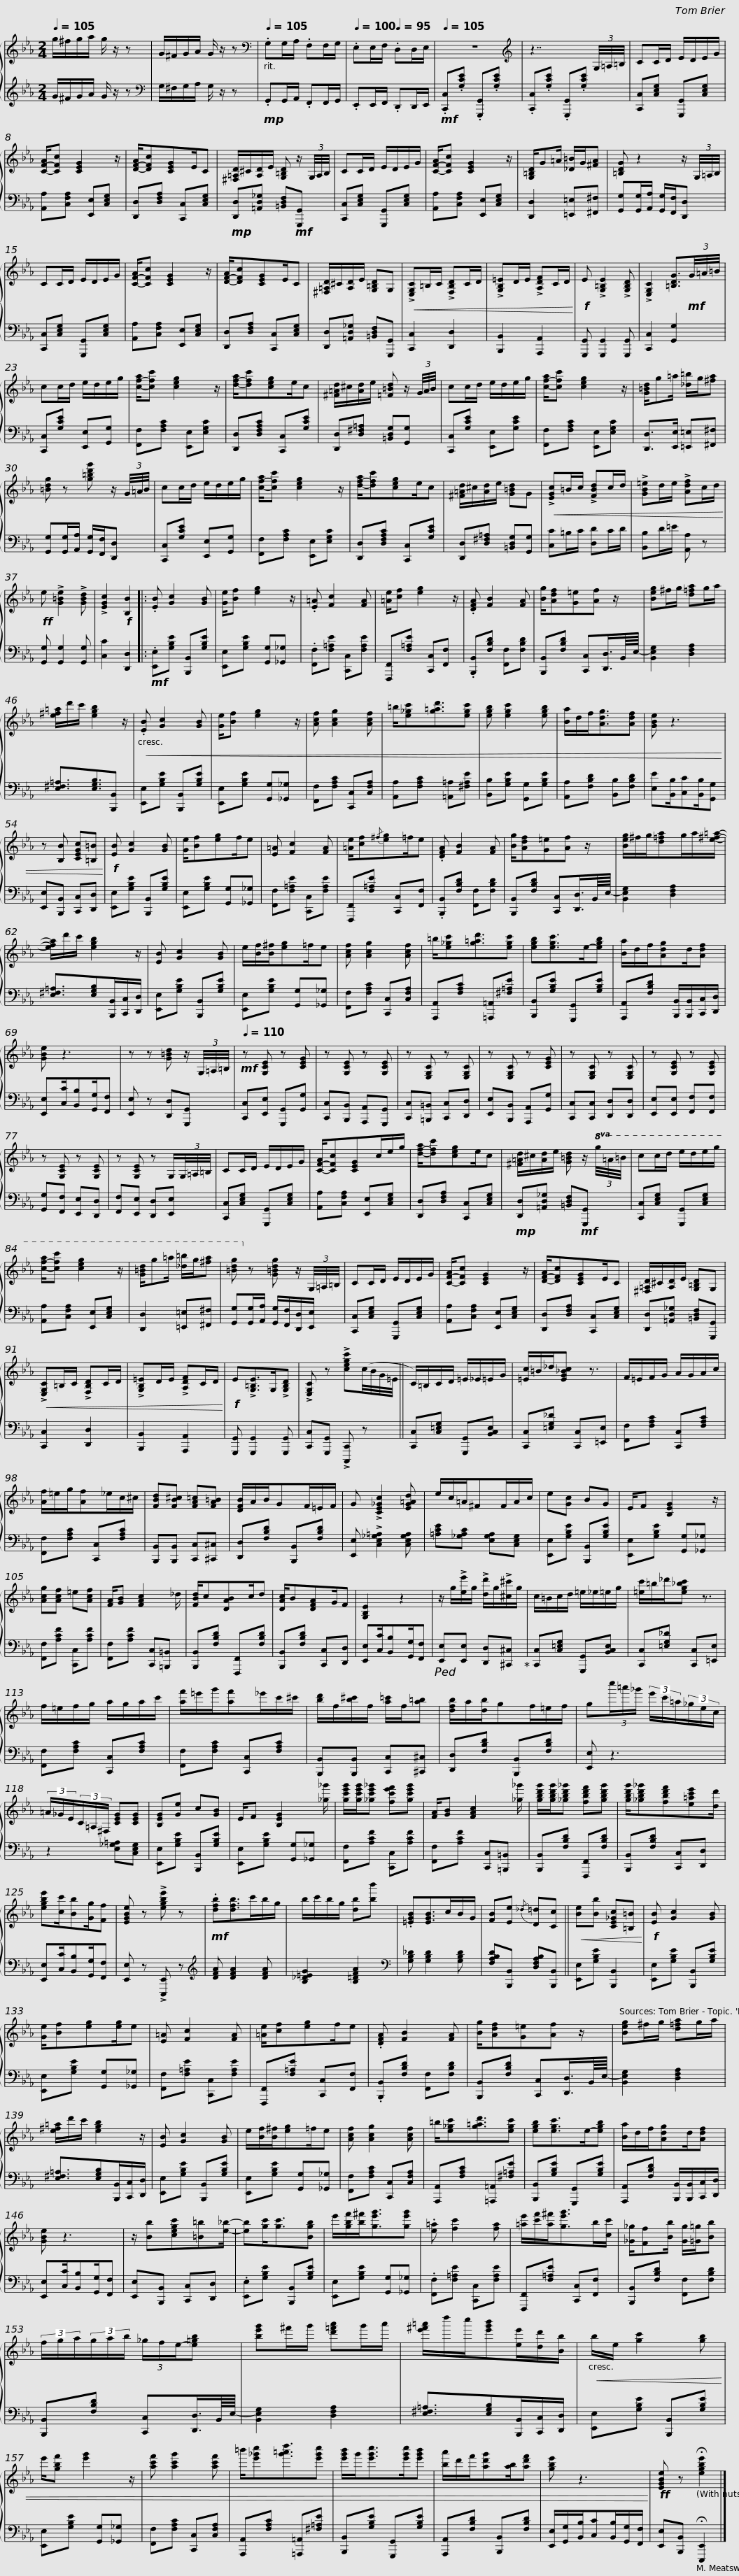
X:1
%%score { 1 | 2 }
L:1/8
Q:1/4=105
M:2/4
I:linebreak $
K:Eb
V:1 treble
V:2 treble
V:1
 g/^f/g/a/ g/ z/ z | G/^F/G/A/ G/ z/ z |[K:bass][Q:1/4=105] .G,G,/A,/ .F,F,/G,/ |[Q:1/4=100] .E,E,/F,/[Q:1/4=95] .D,D,/E,/ |[Q:1/4=105] z4 | %5
[K:treble] z7/2 (3G,/4=A,/4=B,/4 |$ CC/D/ E/D/E/G/ | [C-F-A]/[CFc] [CEG]2 z/ | [D-F-A]/[DFc][CEG]E/C | [^F,=A,D]/^C/[A,D]/E/ [G,=B,D] z/ (3G,/4A,/4B,/4 |$ %10
 CC/D/ E/D/E/G/ | [C-F-A]/[CFc] [CEG]2 z/ | [G,=B,D]/G=A/ [_D=B]/G/[^FA] | [=B,DG] z2 z/ (3G,/4=A,/4B,/4 | CC/D/ E/D/E/G/ |$ %15
 [C-F-A]/[CFc] [CEG]2 z/ | [D-F-A]/[DFc][CEG]E/C | [^F,=A,D]/^C/[A,D]/E/ [G,=B,D]G, |!<(! !>![E,G,C]=B,/C/ !>![F,B,D]C/D/ | !>![G,B,=E]D/E/ !>![A,DF]C/D/!<)! | %20
!f! E !>![G,=B,E]2 !>![G,B,D] |$ !>![E,G,C]2 [=B,DG]3/2!mf!(3G/4=A/4=B/4 | cc/d/ e/d/e/g/ | [c-f-a]/[cfc'] [ceg]2 z/ | [d-f-a]/[dfc'][ceg]e/c | %25
 [^F=Ad]/^c/[Ad]/e/ [=F=Bd] z/ (3G/4A/4B/4 |$ cc/d/ e/d/e/g/ | [c-f-a]/[cfc'] [ceg]2 z/ | [G=Bd]/g=a/ [_d=b]/g/[^fa] | [=Bdg] z [g=bd'g'] z/ (3G/4=A/4B/4 | %30
 cc/d/ e/d/e/g/ |$ [c-f-a]/[cfc'] [ceg]2 z/ | [d-f-a]/[dfc'][ceg]e/c | [^F=Ad]/^c/[Ad]/e/ [G=Bd]G |!<(! !>![EGc]=B/c/ !>![FBd]c/d/ | %35
 !>![GB=e]d/e/ !>![Adf]c/d/!<)! |!ff! e !>![G=Be]2 !>![GBd] | !>![EGc]2!f! [B,B]2 |:$ .[EB] [Gc]2 [GB] | [Ge]/[Bf] [eg]2 z/ | %40
 .[E=A] [Fc]2 [FA] | [=Ae]/[cf] [eg]2 z/ | .[DFA] [FB]2 [FA] | [Bg]/[Adf][G=e][Af] z/ |$ [Beg]^f/g/ [d=fa]g/a/ | %45
 [e^f=a]/d'/c'/ [egb]2 z/ |!<(! .[EB] [Gc]2 [GB] | [Ge]/[Bf] [eg]2 z/ | [Acf] [Acg]2 [Acf] | =b/[e_gc'][g=ad']3/2[egc'] | %50
 [egb] [egc']2 [egb] |$ [Ba]/d/f<[Adg][Adf] | [GBe] z3 | z [B,B] [CEGc][=B,=B]!<)! |!f! [EB] [Gc]2 [GB] | %55
 [Ge]/[Bf][eg]f/e | [E=A] [Fc]2 [FA] | [=Ae]/[cf]{/^f}[eg]=f/e |$ .[DFA] [FB]2 [FA] | [Bg]/[Adf][G=e][Af] z/ | %60
 [Beg]/^f/g/[d=fa]g/a/[e^f=a]/- | [efa]/d'/c'/ [egb]2 z/ | [EB] [Gc]2 [GB] |$ e/[Bf]/[B^f]/[eg]=f/e | [Acf] [Acg]2 [Acf] | %65
 =b/[e_gc'][g=ad']3/2[egc'] | [egb][egc']>e-[egb] | [Ba]/d/f/[Adg]d/[Adf] | [GBe] z3 |$ z z [G=Bd] z/ (3G,/4=A,/4=B,/4 | %70
!mf![Q:1/4=110] z [G,CE] z [CEG] | z [G,CE] z [G,CE] | z [E,G,C] z [E,G,C] | z [E,G,C] z [CEG] | z [E,G,C] z [E,G,C] | %75
 z [G,CE] z [G,CE] |$ z [G,CE] z [G,CE] | z [G,CE] z G,/(3G,/4=A,/4=B,/4 | CC/D/ E/D/E/G/ | [C-F-A]/[CFc][CEG]c/e/g/ | %80
 [d-f-a]/[dfc'][ceg]e/c |$ [^F=Ad]/^c/[Ad]/e/ [G=Bd] z/!8va(! (3g/4=a/4=b/4 | c'c'/d'/ e'/d'/e'/g'/ | [c'-f'-a']/[c'f'c''] [c'e'g']2 z/ | [g=bd']/g'=a'/ [_d'=b']/g'/[^f'a'] | %85
 [=bd'g']!8va)! z [G=Bdg] z/ (3G,/4=A,/4=B,/4 |$ CC/D/ E/D/E/G/ | [C-F-A]/[CFc] [CEG]2 z/ | [D-F-A]/[DFc][CEG]E/C | [^F,=A,D]/^C/[A,D]/E/ [G,=B,D]G, | %90
!<(! !>![E,G,C]=B,/C/ !>![F,B,D]C/D/ | !>![G,B,=E]D/E/ !>![A,DF]C/D/!<)! |$!f! E!>![G,=B,E]>G,!>![G,B,D] | !>![E,G,C] z !>![cegc'](c/4B/4G/4=E/4 || C/)=B,/C/D/ =E/_E/=E/G/ | %95
 [=Ec]/=B/_d/[EG_Bc] z3/2 | F/=E/F/G/ A/G/A/c/ |$ [Af]/=e/g/[Af]_e/c/^c/ | [FBd][FB^c] [FA=c][FA=B] | [DFB]/A/B/GF/=E/F/ | %100
 G !>![CE_Gc]2 [EG=Ad] | e/c/=A/^FF/A/c/ | e[Gc] BG |$ E/F [B,EG]2 z/ | [Acg][Acf] =e[Acf] | %105
 [FA]/[GB] [FAc]2 _d/ | [FBd]/c[DAB]c/d | [DAc]/B[DFA]G/F | [G,B,E]2 z2 |$ z/ g/!>![ee']/g/ !>![dd']/g/!>![^c^c']/g/ | %110
 c/=B/c/d/ =e/_e/=e/g/ | [=ec']/=b/_d'/[eg_bc'] z3/2 | f/=e/f/g/ a/g/a/c'/ |$ [af']/=e'/g'/[af']_e'/c'/^c'/ | [bd']/f/[b^c']/f/ [a=c']/f/[a=b] | %115
 [dfb]/a/[db]/gf/=e/f/ | g(3c''/=a'/_g'/ (3e'/c'/=a/(3_g/e/c/ |$ (3=A/_G/E/(3C/=A,/^F,/ [CEG][CEG] | [B,EG][Ge] c[GB] | E/F [B,EG]2 [_g_g']/ | %120
 [gc'e'g']/[gc'e'g']/[_gc'e'_g'] [fc'e'f'][gc'e'g'] | [FA]/[GB] [FAc]2 [_g_g']/ | [gbd'g']/[gbd'g']/[_gbd'_g'] [fbd'f'][gbd'g'] |$ [gbd'g']/[_gbd'_g'][fbd'f'][e=ac'e'][dd']/ | [egbe'][cc']/[Bb][Gg]/[Ff] | %125
 [EGBe] z !>![egbe'] z |!mf! .[dfb][dfb]>c'b/g/ | b/c'/b/g/ [db][bb'] | .[=EGB][EGB]>cB/G/ |$ [FB][Ee]{/_d} [D=d][Cc] || %130
!<(! [Be][Bb] [CE_Gc][=B,=B]!<)! |!f! [EB] [Gc]2 [GB] | [Ge]/[Bf][eg][eg]/e | [E=A] [Fc]2 [FA] | [=Ae]/[cf][eg]f/e | %135
 .[DFA] [FB]2 [FA] |$ [Bg]/[Adf][G=e][Af] z/ | [Beg]^f/g/ [d=fa]g/a/ | [e^f=a]/d'/c'/ [egb]2 z/ | [EB] [Gc]2 [GB] | %140
 e/[Bf]/[B^f]/[eg]=f/e | [Acf] [Acg]2 [Acf] |$ =b/[e_gc'][g=ad']3/2[egc'] | [egb][egc']>e-[egb] | [Ba]/d/f/[Adg]d/[Adf] | %145
 [GBe] z3 | z/ [Bb][cegc'][=B=b][e_b]/- | [eb][gc']<[gc'][Bgb] |$ e'/[gbf']/[b^f']<[ge'g'][ge'g'] | .[e=a] [fc']2 [fa] | %150
 [=ae']/[c'f']/[a^f']<[ge'g']b/[cc']/ | [_G_g]/[Ff][Bb]/ [Gg]/[=G=g]/[Bb] | (3f/g/a/(3g/a/b/ (3_g/f/e/-[e=gb] |$ [be'g']^f'/g'/ [d'=f'a']g'/a'/ | [e'^f'=a']/d''/c''/[e'g'b'][ee']/[dd']/[Bb]/ | %155
!<(! b/e/ [gc']2 [gb] | e'/[gbf'] [e'g']2 z/ | [ac'f'] [ac'g']2 [ac'f'] | =b'/[e'_g'c''][g'=a'd'']3/2[e'g'c''] |$ [e'g'b']/g'<[e'g'c''][e'g'c'']/[e'g'b'] | %160
 [ba']/d'/f'/[ad'g'][ab]/[ad'f'] | [gbe'] z3!<)! |!ff! [EGBe] z !fermata![egbe']2 |] %163
V:2
 G/^F/G/A/ G/ z/ z |[K:bass] G,/^F,/G,/A,/ G,/ z/ z |!mp! .G,,G,,/A,,/ .F,,F,,/G,,/ | .E,,E,,/F,,/ .D,,D,,/E,,/ |!mf! .[C,,C,].[G,CE] .[G,,,G,,].[G,CE] | %5
 .[C,,C,].[G,CE] .[G,,,G,,].[G,CE] |$ [C,,C,][C,E,G,] [G,,,G,,][C,E,G,] | [A,,A,][C,F,A,] [E,,E,][C,E,G,] | [D,,D,][D,F,A,] [C,,C,][C,E,G,] |!mp! [D,,D,][=A,,D,_G,] [=B,,D,F,]!mf![G,,,G,,] |$ %10
 [C,,C,][C,E,G,] [G,,,G,,][C,E,G,] | [A,,A,][C,F,A,] [E,,E,][C,E,G,] | [D,,D,]2 [=E,,=E,][^F,,^F,] | [G,,G,][G,,G,]/[A,,A,]/ [G,,G,]/[F,,F,]/[D,,D,] | [C,,C,][C,E,G,] [G,,,G,,][C,E,G,] |$ %15
 [A,,A,][C,F,A,] [E,,E,][C,E,G,] | [D,,D,][D,F,A,] [C,,C,][C,E,G,] | [D,,D,][=A,,D,_G,] [=B,,D,F,][G,,,G,,] | [C,,C,]2 [D,,D,]2 | [B,,,B,,]2 [A,,,A,,]2 | %20
 [G,,,G,,] [G,,,G,,]2 [G,,,G,,] |$ [C,,C,]2 [G,,G,]2 | [C,,C,][G,CE] [E,,E,][G,,G,] | [F,,F,][F,A,C] [E,,E,][E,G,C] | [D,,D,][D,F,A,C] [C,,C,][G,CE] | %25
 [D,,D,][D,^F,=A,] [=B,,D,G,][G,,G,] |$ [C,,C,][G,CE] [E,,E,][G,CE] | [F,,F,][F,A,C] [E,,E,][E,G,C] | [D,,D,]>[E,,E,] [=E,,=E,][^F,,^F,] | [G,,G,][G,,G,]/[A,,A,]/ [G,,G,]/[F,,F,]/[D,,D,] | %30
 [C,,C,][G,CE] [E,,E,][G,,G,] |$ [F,,F,][F,A,C] [E,,E,][E,G,C] | [D,,D,][D,F,A,C] [C,,C,][G,CE] | [D,,D,][D,^F,=A,] [=B,,D,G,][G,,G,] | [C,C]=B,/C/ [D,D]C/D/ | %35
 [B,,B,]D/=E/ [A,,A,] z | [G,,G,] [G,,G,]2 [G,,G,] | [C,C]2 [D,,D,]2 |:$!mf! .[E,,E,][G,B,E] [B,,,B,,][G,B,E] | [E,,E,][G,B,E] [G,,G,][_G,,_G,] | %40
 .[F,,F,][F,=A,E] [C,,C,][F,A,E] | [F,,,F,,][F,=A,E] [C,,C,][F,,F,] | .[B,,,B,,][F,B,D] [F,,F,][F,B,D] | [B,,,B,,][F,B,D] [C,,C,][D,,D,]3/4B,,/8-E,/8- |$ [B,,E,G,]2 [D,F,A,]2 | %45
 [E,^F,=A,]3/2[E,G,B,]3/2[B,,,B,,] | [E,,E,][G,B,E] [B,,,B,,][G,B,E] | [E,,E,][G,B,E] [G,,G,][_G,,_G,] | [F,,F,][F,A,C] [C,,C,][C,F,A,] | [A,,A,][F,A,C] [=A,,=A,][^F,A,E] | %50
 [B,,B,][G,B,E] [G,,G,][G,B,E] |$ [A,,A,][F,B,D] [B,,B,][F,B,D] | [E,E][B,,B,]/[C,C][B,,B,]/[G,,G,] | [E,,E,][B,,,B,,] [C,,C,][D,,D,] | [E,,E,][G,B,E] [B,,,B,,][G,B,E] | %55
 [E,,E,][G,B,E] [G,,G,][_G,,_G,] | [F,,F,][F,=A,E] [C,,C,][F,A,E] | [F,,,F,,][F,=A,E] [C,,C,][F,,F,] |$ .[B,,,B,,][F,B,D] [F,,F,][F,B,D] | [B,,,B,,][F,B,D] [C,,C,][D,,D,]3/4B,,/8-E,/8- | %60
 [B,,E,G,]2 [D,F,A,]2 | [E,^F,=A,]3/2[E,G,B,][B,,,B,,]/[C,,C,]/[D,,D,]/ | [E,,E,][G,B,E] [B,,,B,,][G,B,E] |$ [E,,E,][G,B,E] [G,,G,][_G,,_G,] | [F,,F,][F,A,C] [C,,C,][C,F,A,] | %65
 [A,,,A,,][F,A,C] [=A,,,=A,,][^F,=A,E] | [B,,,B,,][G,B,E] [G,,,G,,][G,B,E] | [A,,,A,,][F,B,D] [B,,,B,,]/[B,,,B,,]/[C,,C,]/[D,,D,]/ | [E,,E,][C,C]/[B,,B,][G,,G,]/[F,,F,] |$ [E,,E,] z [D,,D,][G,,,G,,] | %70
 [C,,C,][E,,E,] [G,,,G,,][G,,G,] | [C,,C,][B,,,B,,] [A,,,A,,][G,,,G,,] | [C,,C,][=B,,,=B,,] [C,,C,][D,,D,] | [E,,E,][B,,,B,,] [A,,,A,,][G,,G,] | [C,,C,][C,,C,] [D,,D,][D,,D,] | %75
 [E,,E,][E,,E,] [F,,F,][F,,F,] |$ [G,,G,][F,,F,] [E,,E,][D,,D,] | [F,,F,][E,,E,] [D,,D,][E,,E,] | [C,,C,][C,E,G,] [G,,,G,,][C,E,G,] | [A,,A,][C,F,A,] [E,,E,][C,E,G,] | %80
 [D,,D,][D,F,A,] [C,,C,][C,E,G,] |$!mp! [D,,D,][=A,,D,_G,] [=B,,D,F,]!mf![G,,,G,,] | [C,,C,][C,E,G,] [G,,,G,,][C,E,G,] | [A,,A,][C,F,A,] [E,,E,][C,E,G,] | [D,,D,]2 [=E,,=E,][^F,,^F,] | %85
 [G,,G,][G,,G,]/[A,,A,]/ [G,,G,]/[F,,F,]/[D,,D,]/[E,,E,]/ |$ [C,,C,][C,E,G,] [G,,,G,,][C,E,G,] | [A,,A,][C,F,A,] [E,,E,][C,E,G,] | [D,,D,][D,F,A,] [C,,C,][C,E,G,] | [D,,D,][=A,,D,_G,] [=B,,D,F,][G,,,G,,] | %90
 [C,,C,]2 [D,,D,]2 | [B,,,B,,]2 [A,,,A,,]2 |$ [G,,,G,,] [G,,,G,,]2 [G,,,G,,] | [C,,C,][G,,,G,,] !>![C,,,C,,] z || [C,,C,][C,=E,G,] [G,,,G,,][B,,C,E,] | %95
 [C,,C,][=E,G,_D] [C,,C,][=E,,E,] | [F,,F,][F,A,C] [C,,C,][F,A,C] |$ [F,,F,][F,A,C] [C,,C,][F,A,C] | [B,,,B,,][B,,,B,,] [C,,C,][^C,,^C,] | [D,,D,][F,B,D] [B,,,B,,][F,B,D] | %100
 [E,,E,] !>![C,E,_G,=A,]2 [C,E,G,A,] | [=A,CE][_G,A,C] [E,G,A,][C,E,G,] | [E,,E,][G,B,E] [B,,,B,,][G,B,E] |$ [E,,E,][G,B,E] [G,,G,][_G,,_G,] | [F,,F,][A,CF] [C,,C,][A,CF] | %105
 [F,,F,][A,CF] [C,,C,][=B,,,=B,,] | [B,,,B,,][F,B,D] [F,,,F,,][F,B,D] | [B,,,B,,][F,B,D] [C,,C,][D,,D,] | [E,,E,][C,C]/[B,,B,][G,,G,]/[F,,F,] |$!ped! [E,,E,][E,,E,] [D,,D,][^C,,^C,]!ped-up! | %110
 [C,,C,][C,=E,G,] [G,,,G,,][B,,C,E,] | [C,,C,][=E,G,_D] [C,,C,][=E,,E,] | [F,,F,][F,A,C] [C,,C,][F,A,C] |$ [F,,F,][F,A,C] [C,,C,][F,A,C] | [B,,,B,,][B,,,B,,] [C,,C,][^C,,^C,] | %115
 [D,,D,][F,B,D] [B,,,B,,][F,B,D] | [E,,E,] z3 |$ z2 [E,_G,=A,][C,E,G,] | [E,,E,][G,B,E] [B,,,B,,][G,B,E] | [E,,E,][G,B,E] [G,,G,][_G,,_G,] | %120
 [F,,F,][A,CF] [C,,C,][A,CF] | [F,,F,][A,CF] [C,,C,][=B,,,=B,,] | [B,,,B,,][F,B,D] [F,,,F,,][F,B,D] |$ [B,,,B,,][F,B,D] [C,,C,][D,,D,] | [E,,E,][C,C]/[B,,B,][G,,G,]/[F,,F,] | %125
 [E,,E,] z !>![E,,,E,,] z |[K:treble] [DFA] [DFA]2 [DFA] | [B,_D=EG]2 [B,=DFA]2 |[K:bass] [G,B,_D] [G,B,D]2 [G,B,D] |$ [F,A,B,D][B,,,B,,] [D,F,A,B,][B,,,B,,] || %130
 [E,,E,][G,B,E] [B,,,B,,]2 | [E,,E,][G,B,E] [B,,,B,,][G,B,E] | [E,,E,][G,B,E] [G,,G,][_G,,_G,] | [F,,F,][F,=A,E] [C,,C,][F,A,E] | [F,,,F,,][F,=A,E] [C,,C,][F,,F,] | %135
 .[B,,,B,,][F,B,D] [F,,F,][F,B,D] |$ [B,,,B,,][F,B,D] [C,,C,][D,,D,]3/4B,,/8-E,/8- | [B,,E,G,]2 [D,F,A,]2 | [E,^F,=A,]3/2[E,G,B,][B,,,B,,]/[C,,C,]/[D,,D,]/ | [E,,E,][G,B,E] [B,,,B,,][G,B,E] | %140
 [E,,E,][G,B,E] [G,,G,][_G,,_G,] | [F,,F,][F,A,C] [C,,C,][C,F,A,] |$ [A,,,A,,][F,A,C] [=A,,,=A,,][^F,=A,E] | [B,,,B,,][G,B,E] [G,,,G,,][G,B,E] | [A,,,A,,][F,B,D] [B,,,B,,]/[B,,,B,,]/[C,,C,]/[D,,D,]/ | %145
 [E,,E,][C,C]/[B,,B,][G,,G,]/[F,,F,] | [E,,E,][B,,,B,,] [C,,C,][D,,D,] | .[E,,E,][G,B,E] [B,,,B,,][G,B,E] |$ [E,,E,][G,B,E] [G,,G,][_G,,_G,] | .[F,,F,][F,=A,E] [C,,C,][F,A,E] | %150
 [F,,,F,,][F,=A,E] [C,,C,][F,,F,] | [B,,,B,,][F,B,D] [F,,F,][F,B,D] | [B,,,B,,][F,B,D] [C,,C,][D,,D,]3/4B,,/8-E,/8- |$ [B,,E,G,]2 [D,F,A,]2 | [E,^F,=A,]3/2[E,G,B,][B,,,B,,]/[C,,C,]/[D,,D,]/ | %155
 [E,,E,][G,B,E] [B,,,B,,][G,B,E] | [E,,E,][G,B,E] [G,,G,][_G,,_G,] | [F,,F,][F,A,C] [C,,C,][C,F,A,] | [A,,,A,,][F,A,C] [=A,,,=A,,][^F,=A,E] |$ [B,,,B,,][G,B,E] [G,,,G,,][G,B,E] | %160
 [A,,,A,,][F,B,D] [B,,,B,,][F,B,D] | [E,,E,]/[G,,G,]/[B,,B,]/[C,C][B,,B,]/[G,,G,]/[F,,F,]/ | [E,,E,][B,,,B,,] !fermata![E,,,E,,]2 |] %163
